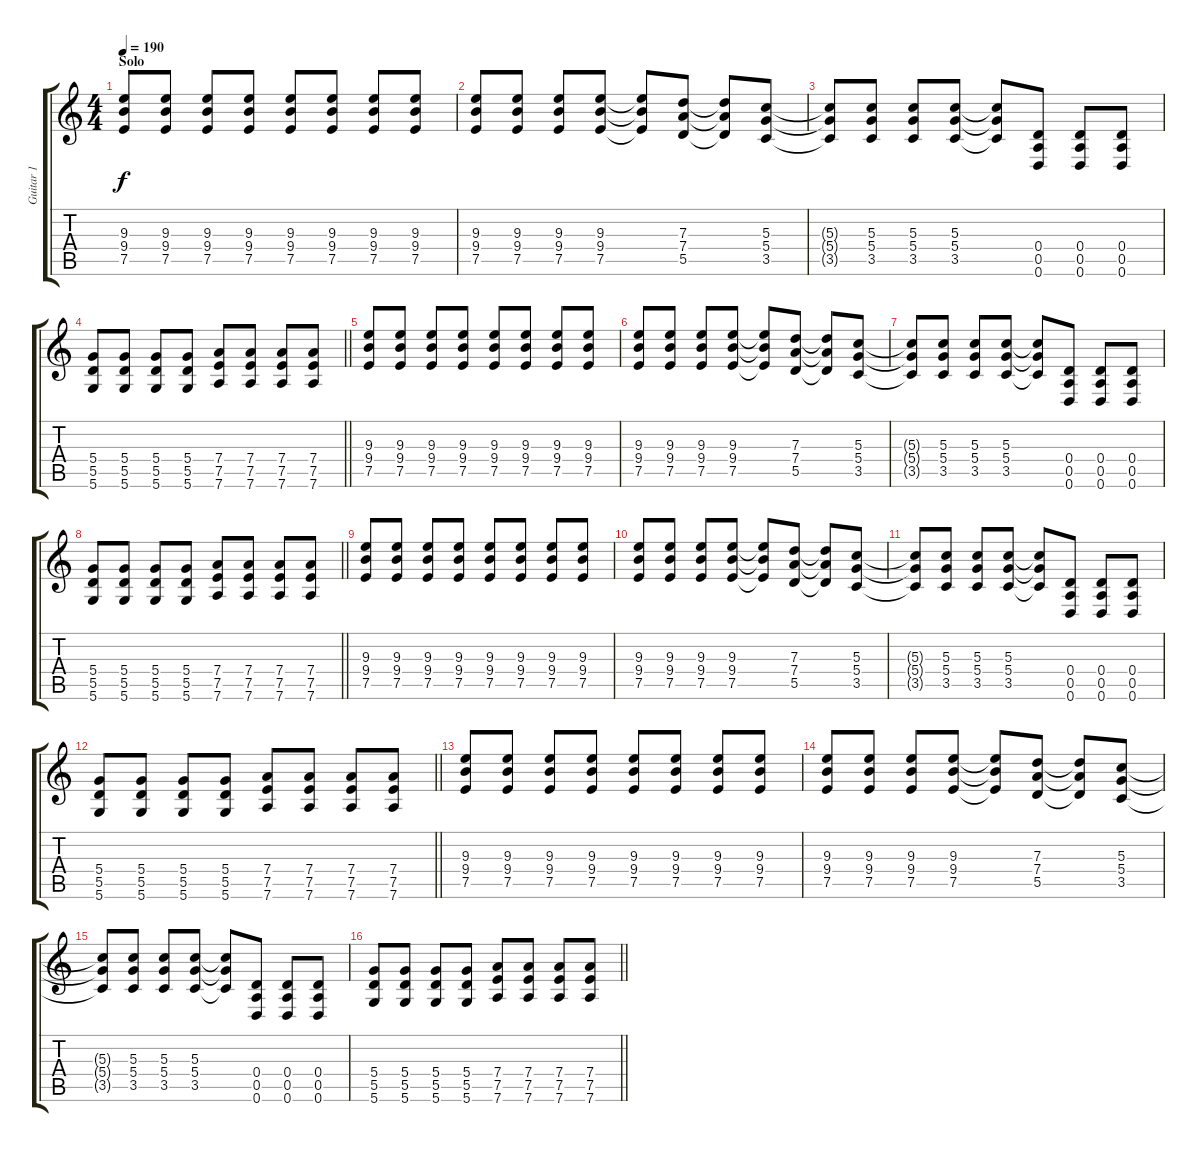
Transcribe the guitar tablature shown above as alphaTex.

\track ("Guitar 1" "Guitar 1") {instrument acousticguitarsteel}
\staff {score tabs}
\tuning (E4 B3 G3 D3 A2 D2) {hide}
\ts (4 4)
\section ("" "Solo")
\tempo 190
\clef g2
\ks c
(9.3 9.4 7.5).8{dy f} (9.3 9.4 7.5).8 (9.3 9.4 7.5).8 (9.3 9.4 7.5).8 (9.3 9.4 7.5).8 (9.3 9.4 7.5).8 (9.3 9.4 7.5).8 (9.3 9.4 7.5).8 |
(9.3 9.4 7.5).8 (9.3 9.4 7.5).8 (9.3 9.4 7.5).8 (9.3 9.4 7.5).8 (9.3{t} 9.4{t} 7.5{t}).8 (7.3 7.4 5.5).8 (7.3{t} 7.4{t} 5.5{t}).8 (5.3 5.4 3.5).8 |
(5.3{t} 5.4{t} 3.5{t}).8 (5.3 5.4 3.5).8 (5.3 5.4 3.5).8 (5.3 5.4 3.5).8 (5.3{t} 5.4{t} 3.5{t}).8 (0.4 0.5 0.6).8 (0.4 0.5 0.6).8 (0.4 0.5 0.6).8 |
\barLineRight lightlight
(5.4 5.5 5.6).8 (5.4 5.5 5.6).8 (5.4 5.5 5.6).8 (5.4 5.5 5.6).8 (7.4 7.5 7.6).8 (7.4 7.5 7.6).8 (7.4 7.5 7.6).8 (7.4 7.5 7.6).8 |
(9.3 9.4 7.5).8 (9.3 9.4 7.5).8 (9.3 9.4 7.5).8 (9.3 9.4 7.5).8 (9.3 9.4 7.5).8 (9.3 9.4 7.5).8 (9.3 9.4 7.5).8 (9.3 9.4 7.5).8 |
(9.3 9.4 7.5).8 (9.3 9.4 7.5).8 (9.3 9.4 7.5).8 (9.3 9.4 7.5).8 (9.3{t} 9.4{t} 7.5{t}).8 (7.3 7.4 5.5).8 (7.3{t} 7.4{t} 5.5{t}).8 (5.3 5.4 3.5).8 |
(5.3{t} 5.4{t} 3.5{t}).8 (5.3 5.4 3.5).8 (5.3 5.4 3.5).8 (5.3 5.4 3.5).8 (5.3{t} 5.4{t} 3.5{t}).8 (0.4 0.5 0.6).8 (0.4 0.5 0.6).8 (0.4 0.5 0.6).8 |
\barLineRight lightlight
(5.4 5.5 5.6).8 (5.4 5.5 5.6).8 (5.4 5.5 5.6).8 (5.4 5.5 5.6).8 (7.4 7.5 7.6).8 (7.4 7.5 7.6).8 (7.4 7.5 7.6).8 (7.4 7.5 7.6).8 |
(9.3 9.4 7.5).8 (9.3 9.4 7.5).8 (9.3 9.4 7.5).8 (9.3 9.4 7.5).8 (9.3 9.4 7.5).8 (9.3 9.4 7.5).8 (9.3 9.4 7.5).8 (9.3 9.4 7.5).8 |
(9.3 9.4 7.5).8 (9.3 9.4 7.5).8 (9.3 9.4 7.5).8 (9.3 9.4 7.5).8 (9.3{t} 9.4{t} 7.5{t}).8 (7.3 7.4 5.5).8 (7.3{t} 7.4{t} 5.5{t}).8 (5.3 5.4 3.5).8 |
(5.3{t} 5.4{t} 3.5{t}).8 (5.3 5.4 3.5).8 (5.3 5.4 3.5).8 (5.3 5.4 3.5).8 (5.3{t} 5.4{t} 3.5{t}).8 (0.4 0.5 0.6).8 (0.4 0.5 0.6).8 (0.4 0.5 0.6).8 |
\barLineRight lightlight
(5.4 5.5 5.6).8 (5.4 5.5 5.6).8 (5.4 5.5 5.6).8 (5.4 5.5 5.6).8 (7.4 7.5 7.6).8 (7.4 7.5 7.6).8 (7.4 7.5 7.6).8 (7.4 7.5 7.6).8 |
(9.3 9.4 7.5).8 (9.3 9.4 7.5).8 (9.3 9.4 7.5).8 (9.3 9.4 7.5).8 (9.3 9.4 7.5).8 (9.3 9.4 7.5).8 (9.3 9.4 7.5).8 (9.3 9.4 7.5).8 |
(9.3 9.4 7.5).8 (9.3 9.4 7.5).8 (9.3 9.4 7.5).8 (9.3 9.4 7.5).8 (9.3{t} 9.4{t} 7.5{t}).8 (7.3 7.4 5.5).8 (7.3{t} 7.4{t} 5.5{t}).8 (5.3 5.4 3.5).8 |
(5.3{t} 5.4{t} 3.5{t}).8 (5.3 5.4 3.5).8 (5.3 5.4 3.5).8 (5.3 5.4 3.5).8 (5.3{t} 5.4{t} 3.5{t}).8 (0.4 0.5 0.6).8 (0.4 0.5 0.6).8 (0.4 0.5 0.6).8 |
\barLineRight lightlight
(5.4 5.5 5.6).8 (5.4 5.5 5.6).8 (5.4 5.5 5.6).8 (5.4 5.5 5.6).8 (7.4 7.5 7.6).8 (7.4 7.5 7.6).8 (7.4 7.5 7.6).8 (7.4 7.5 7.6).8
